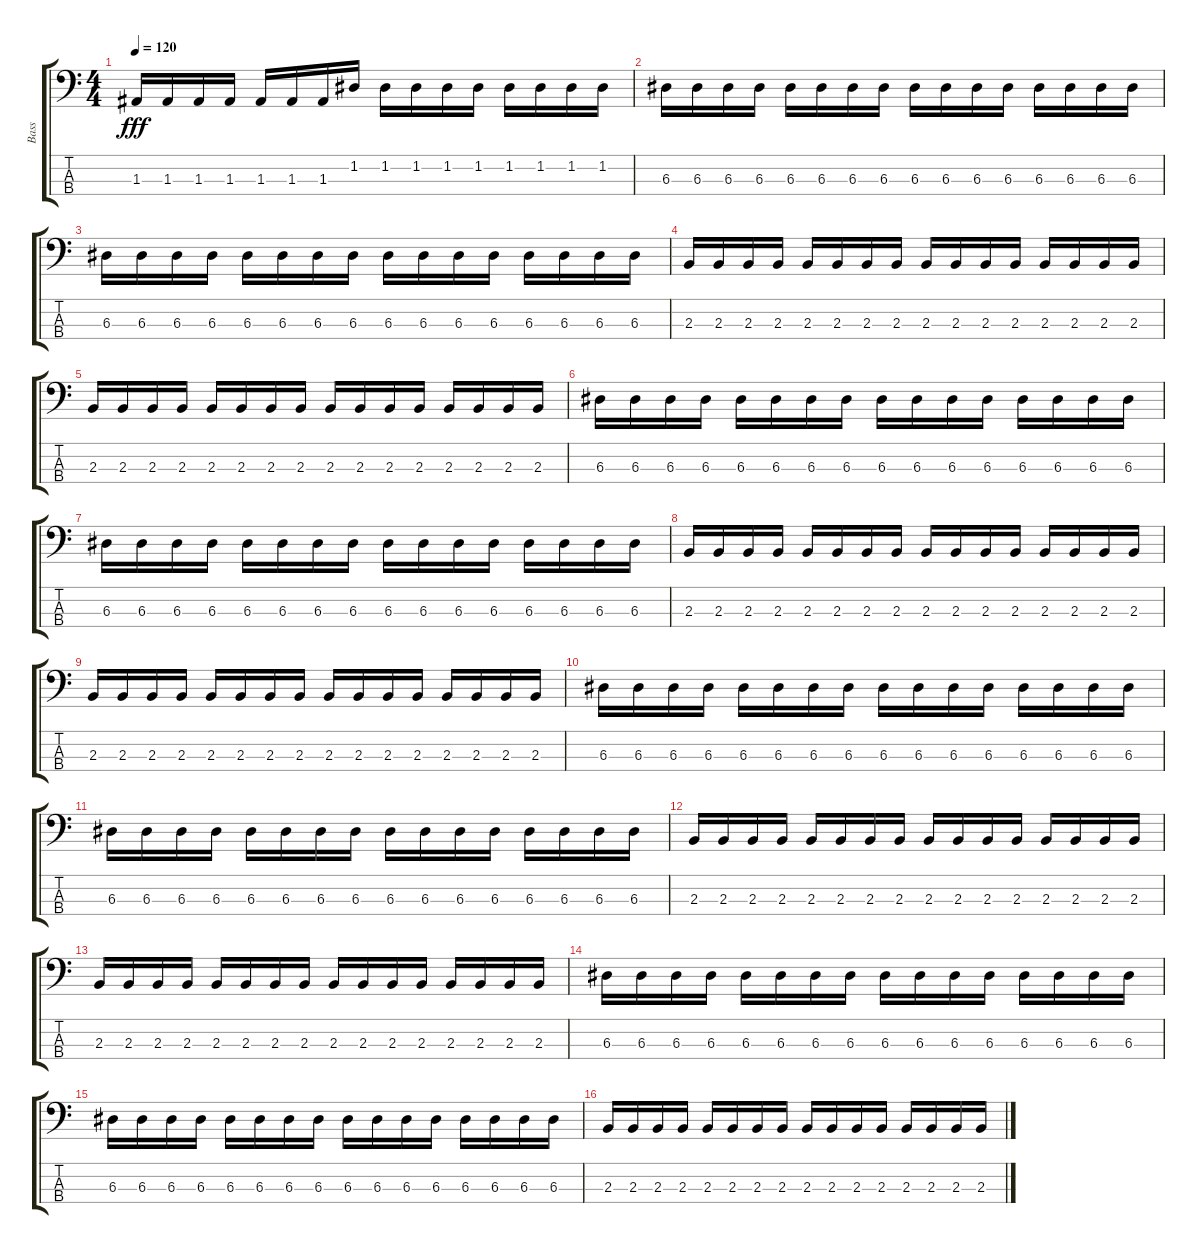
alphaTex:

\track ("Bass" "Bass") {instrument synthbass2}
\staff {score tabs}
\tuning (G2 D2 A1 E1) {hide}
\ts (4 4)
\tempo 120
\clef f4
\ks c
1.3.16{dy fff} 1.3.16 1.3.16 1.3.16 1.3.16 1.3.16 1.3.16 1.2.16 1.2.16 1.2.16 1.2.16 1.2.16 1.2.16 1.2.16 1.2.16 1.2.16 |
6.3.16 6.3.16 6.3.16 6.3.16 6.3.16 6.3.16 6.3.16 6.3.16 6.3.16 6.3.16 6.3.16 6.3.16 6.3.16 6.3.16 6.3.16 6.3.16 |
6.3.16 6.3.16 6.3.16 6.3.16 6.3.16 6.3.16 6.3.16 6.3.16 6.3.16 6.3.16 6.3.16 6.3.16 6.3.16 6.3.16 6.3.16 6.3.16 |
2.3.16 2.3.16 2.3.16 2.3.16 2.3.16 2.3.16 2.3.16 2.3.16 2.3.16 2.3.16 2.3.16 2.3.16 2.3.16 2.3.16 2.3.16 2.3.16 |
2.3.16 2.3.16 2.3.16 2.3.16 2.3.16 2.3.16 2.3.16 2.3.16 2.3.16 2.3.16 2.3.16 2.3.16 2.3.16 2.3.16 2.3.16 2.3.16 |
6.3.16 6.3.16 6.3.16 6.3.16 6.3.16 6.3.16 6.3.16 6.3.16 6.3.16 6.3.16 6.3.16 6.3.16 6.3.16 6.3.16 6.3.16 6.3.16 |
6.3.16 6.3.16 6.3.16 6.3.16 6.3.16 6.3.16 6.3.16 6.3.16 6.3.16 6.3.16 6.3.16 6.3.16 6.3.16 6.3.16 6.3.16 6.3.16 |
2.3.16 2.3.16 2.3.16 2.3.16 2.3.16 2.3.16 2.3.16 2.3.16 2.3.16 2.3.16 2.3.16 2.3.16 2.3.16 2.3.16 2.3.16 2.3.16 |
2.3.16 2.3.16 2.3.16 2.3.16 2.3.16 2.3.16 2.3.16 2.3.16 2.3.16 2.3.16 2.3.16 2.3.16 2.3.16 2.3.16 2.3.16 2.3.16 |
6.3.16 6.3.16 6.3.16 6.3.16 6.3.16 6.3.16 6.3.16 6.3.16 6.3.16 6.3.16 6.3.16 6.3.16 6.3.16 6.3.16 6.3.16 6.3.16 |
6.3.16 6.3.16 6.3.16 6.3.16 6.3.16 6.3.16 6.3.16 6.3.16 6.3.16 6.3.16 6.3.16 6.3.16 6.3.16 6.3.16 6.3.16 6.3.16 |
2.3.16 2.3.16 2.3.16 2.3.16 2.3.16 2.3.16 2.3.16 2.3.16 2.3.16 2.3.16 2.3.16 2.3.16 2.3.16 2.3.16 2.3.16 2.3.16 |
2.3.16 2.3.16 2.3.16 2.3.16 2.3.16 2.3.16 2.3.16 2.3.16 2.3.16 2.3.16 2.3.16 2.3.16 2.3.16 2.3.16 2.3.16 2.3.16 |
6.3.16 6.3.16 6.3.16 6.3.16 6.3.16 6.3.16 6.3.16 6.3.16 6.3.16 6.3.16 6.3.16 6.3.16 6.3.16 6.3.16 6.3.16 6.3.16 |
6.3.16 6.3.16 6.3.16 6.3.16 6.3.16 6.3.16 6.3.16 6.3.16 6.3.16 6.3.16 6.3.16 6.3.16 6.3.16 6.3.16 6.3.16 6.3.16 |
2.3.16 2.3.16 2.3.16 2.3.16 2.3.16 2.3.16 2.3.16 2.3.16 2.3.16 2.3.16 2.3.16 2.3.16 2.3.16 2.3.16 2.3.16 2.3.16
